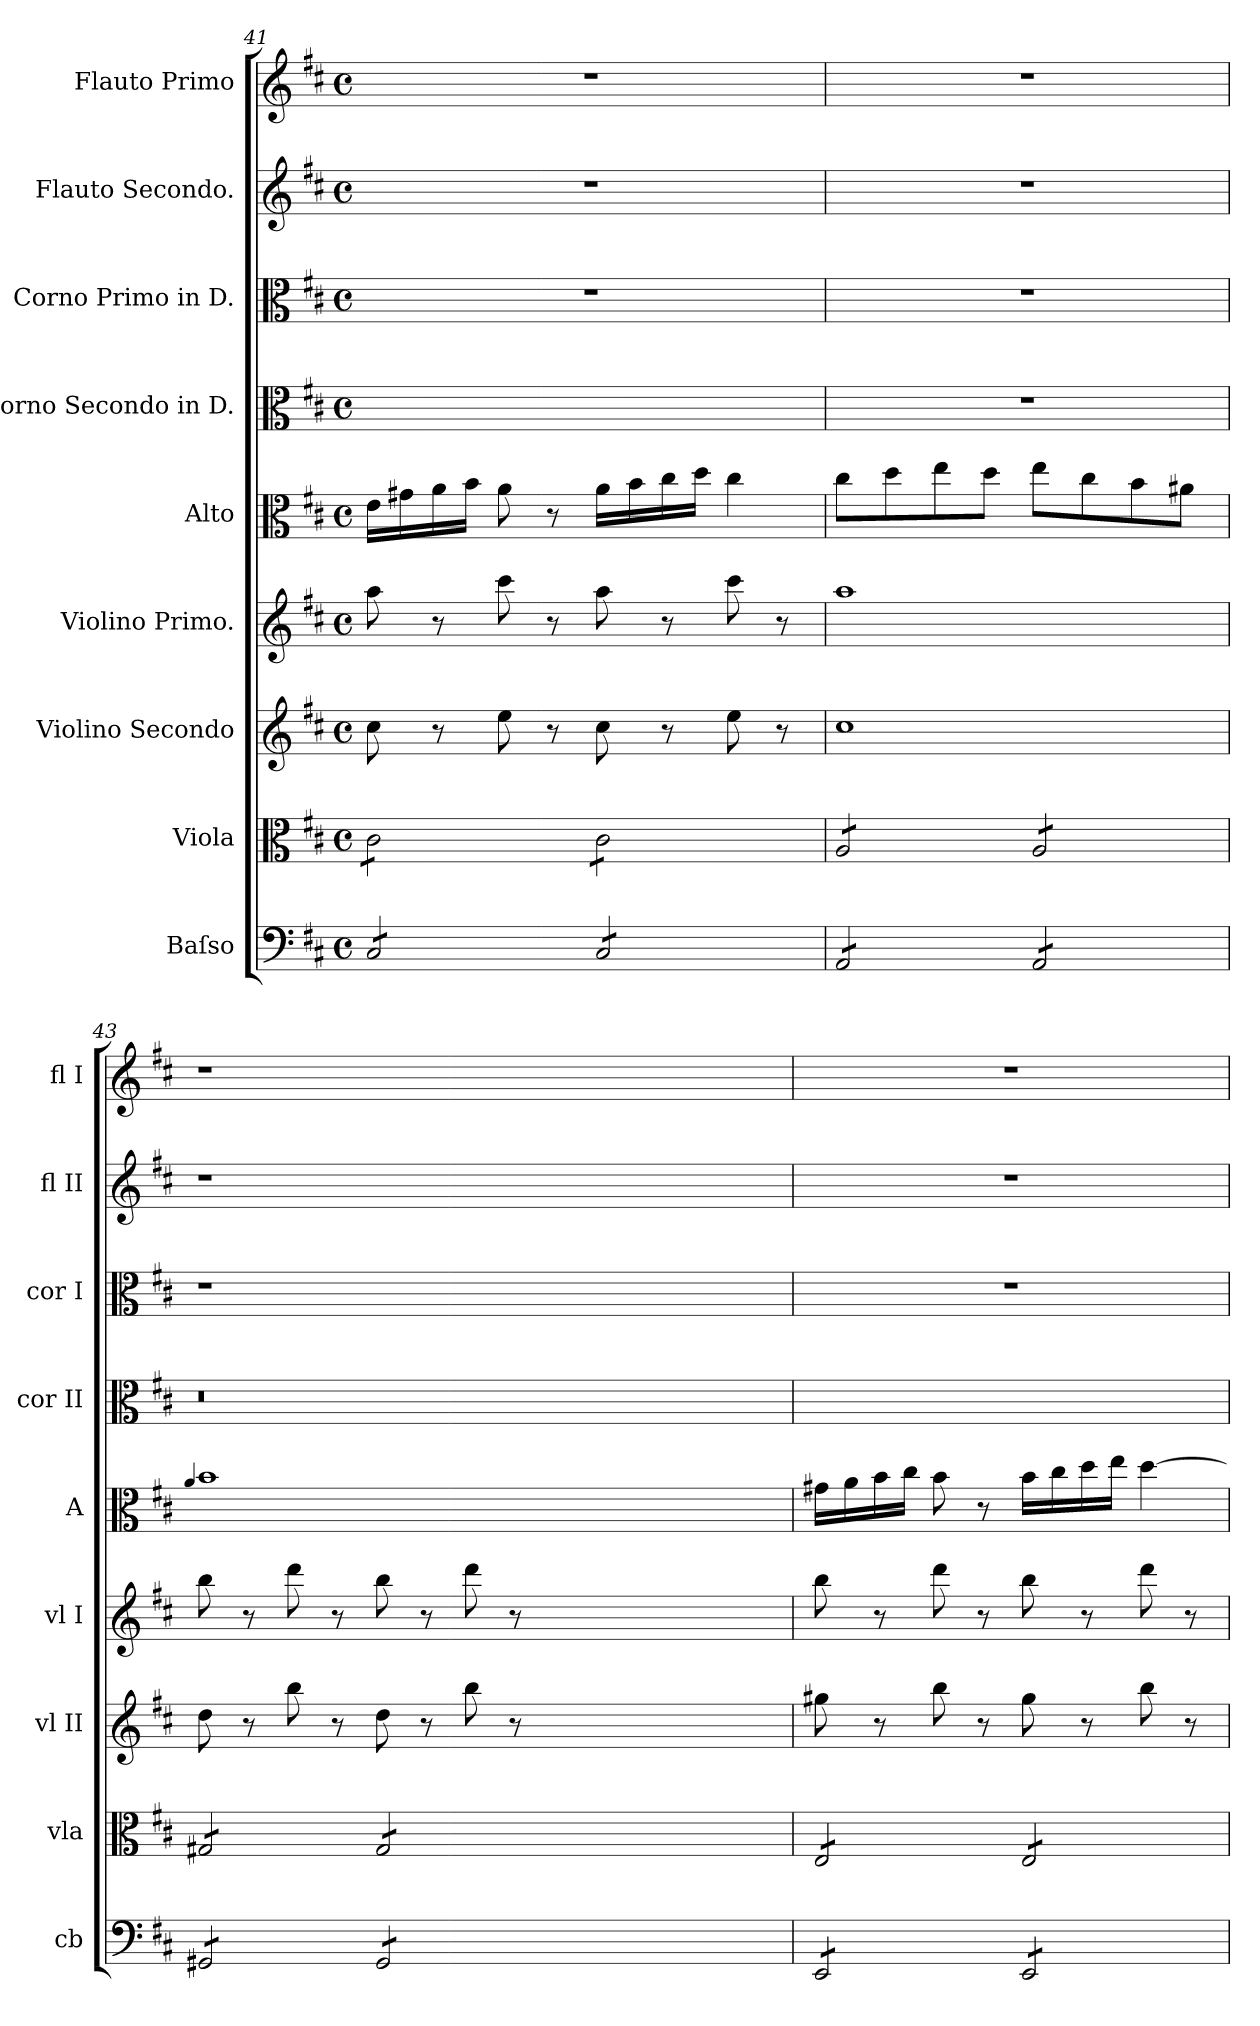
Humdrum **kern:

**kern	**kern	**kern	**kern	**kern	**kern	**kern	**kern	**kern
*part9	*part8	*part7	*part6	*part5	*part4	*part3	*part2	*part1
*staff9	*staff8	*staff7	*staff6	*staff5	*staff4	*staff3	*staff2	*staff1
*I"Baſso	*I"Viola	*I"Violino Secondo	*I"Violino Primo.	*I"Alto	*I"Corno Secondo in D.	*I"Corno Primo in D.	*I"Flauto Secondo.	*I"Flauto Primo
*I'cb	*I'vla	*I'vl II	*I'vl I	*I'A	*I'cor II	*I'cor I	*I'fl II	*I'fl I
*clefF4	*clefC3	*clefG2	*clefG2	*clefC3	*clefC3	*clefC3	*clefG2	*clefG2
*k[f#c#]	*k[f#c#]	*k[f#c#]	*k[f#c#]	*k[f#c#]	*k[f#c#]	*k[f#c#]	*k[f#c#]	*k[f#c#]
*D:	*D:	*D:	*D:	*D:	*D:	*D:	*D:	*D:
*M4/4	*M4/4	*M4/4	*M4/4	*M4/4	*M4/4	*M4/4	*M4/4	*M4/4
*met(c)	*met(c)	*met(c)	*met(c)	*met(c)	*met(c)	*met(c)	*met(c)	*met(c)
=41	=41	=41	=41	=41	=41	=41	=41	=41
*tremolo	*	*	*	*	*	*	*	*
*	*tremolo	*	*	*	*	*	*	*
8C#/L	8c#\L	8cc#\	8aa\	16e\LL	1ryy	1r	1r	1r
.	.	.	.	16g#X\	.	.	.	.
8C#/	8c#\	8r	8r	16a\	.	.	.	.
.	.	.	.	16b\JJ	.	.	.	.
8C#/	8c#\	8ee\	8ccc#\	8a\	.	.	.	.
8C#/J	8c#\J	8r	8r	8r	.	.	.	.
8C#/L	8c#\L	8cc#\	8aa\	16a\LL	.	.	.	.
.	.	.	.	16b\	.	.	.	.
8C#/	8c#\	8r	8r	16cc#\	.	.	.	.
.	.	.	.	16dd\JJ	.	.	.	.
8C#/	8c#\	8ee\	8ccc#\	4cc#\	.	.	.	.
8C#/J	8c#\J	8r	8r	.	.	.	.	.
=42	=42	=42	=42	=42	=42	=42	=42	=42
8AA/L	8A/L	1cc#	1aa	8cc#\L	1r	1r	1r	1r
8AA/	8A/	.	.	8dd\	.	.	.	.
8AA/	8A/	.	.	8ee\	.	.	.	.
8AA/J	8A/J	.	.	8dd\J	.	.	.	.
8AA/L	8A/L	.	.	8ee\L	.	.	.	.
8AA/	8A/	.	.	8cc#\	.	.	.	.
8AA/	8A/	.	.	8b\	.	.	.	.
8AA/J	8A/J	.	.	8a#X\J	.	.	.	.
=43	=43	=43	=43	=43	=43	=43	=43	=43
.	.	.	.	4qqa/	.	.	.	.
8GG#X/L	8G#X/L	8dd\	8bb\	1b	0.r	1r	1r	1r
8GG#X/	8G#X/	8r	8r	.	.	.	.	.
8GG#X/	8G#X/	8bb\	8ddd\	.	.	.	.	.
8GG#X/J	8G#X/J	8r	8r	.	.	.	.	.
8GG#/L	8G#/L	8dd\	8bb\	.	.	.	.	.
8GG#/	8G#/	8r	8r	.	.	.	.	.
8GG#/	8G#/	8bb\	8ddd\	.	.	.	.	.
8GG#/J	8G#/J	8r	8r	.	.	.	.	.
0ryy	0ryy	0ryy	0ryy	0ryy	.	0ryy	0ryy	0ryy
=44	=44	=44	=44	=44	=44	=44	=44	=44
8EE/L	8E/L	8gg#X\	8bb\	16g#X\LL	1ryy	1r	1r	1r
.	.	.	.	16a\	.	.	.	.
8EE/	8E/	8r	8r	16b\	.	.	.	.
.	.	.	.	16cc#\JJ	.	.	.	.
8EE/	8E/	8bb\	8ddd\	8b\	.	.	.	.
8EE/J	8E/J	8r	8r	8r	.	.	.	.
8EE/L	8E/L	8gg#\	8bb\	16b\LL	.	.	.	.
.	.	.	.	16cc#\	.	.	.	.
8EE/	8E/	8r	8r	16dd\	.	.	.	.
.	.	.	.	16ee\JJ	.	.	.	.
8EE/	8E/	8bb\	8ddd\	[4dd\	.	.	.	.
8EE/J	8E/J	8r	8r	.	.	.	.	.
*	*Xtremolo	*	*	*	*	*	*	*
*Xtremolo	*	*	*	*	*	*	*	*
=	=	=	=	=	=	=	=	=
*-	*-	*-	*-	*-	*-	*-	*-	*-
